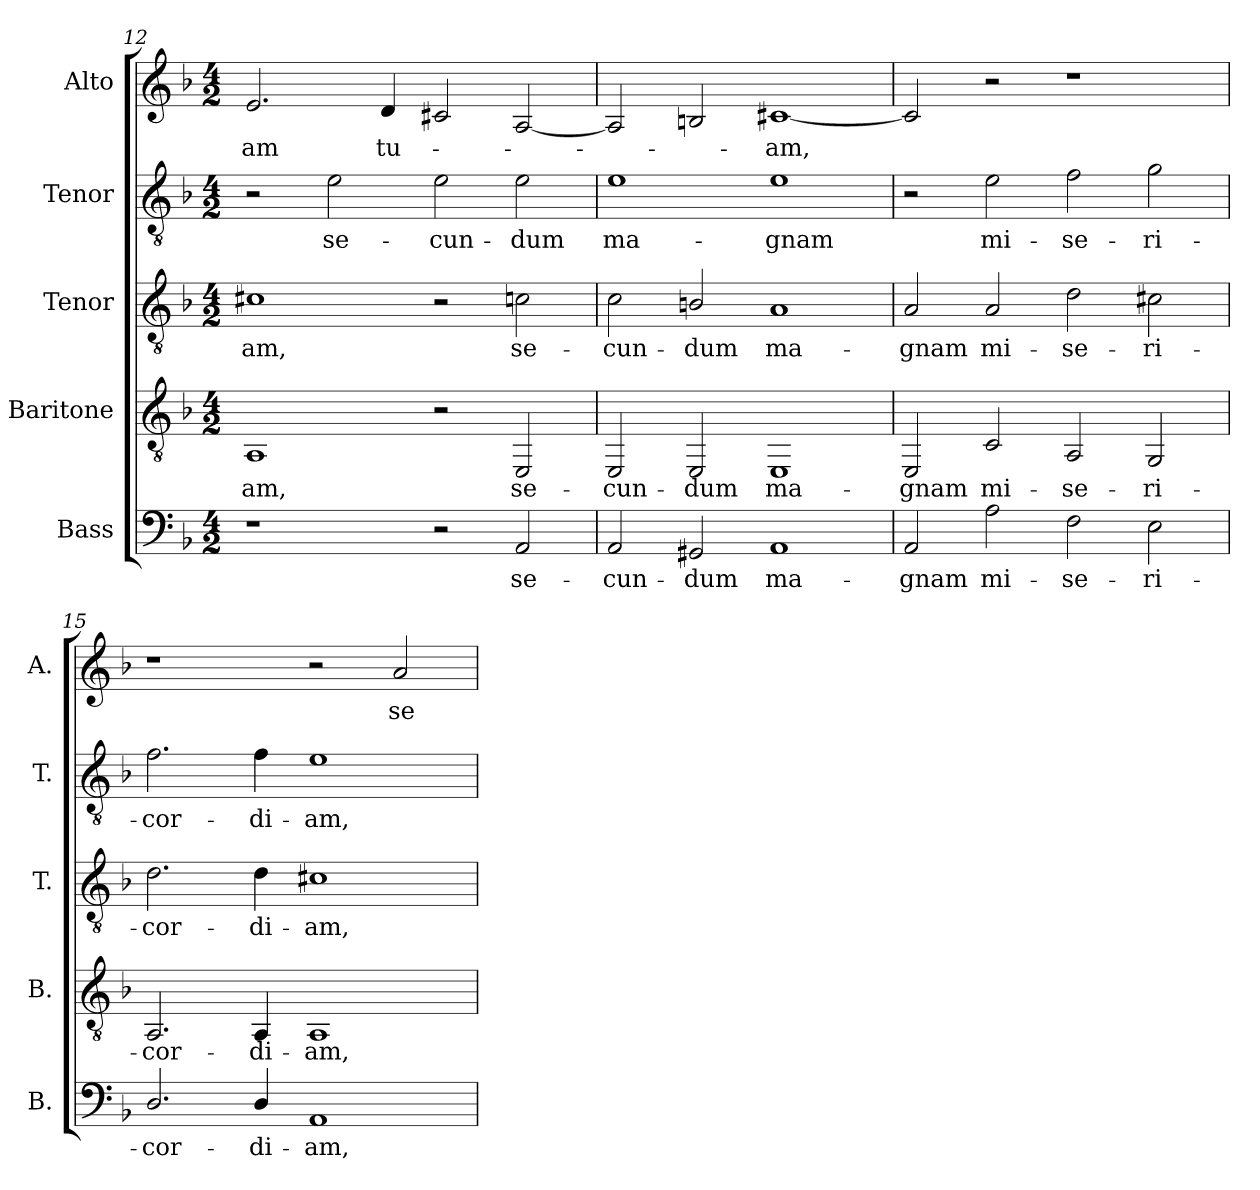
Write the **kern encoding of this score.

**kern	**text	**kern	**text	**kern	**text	**kern	**text	**kern	**text
*part5	*part5	*part4	*part4	*part3	*part3	*part2	*part2	*part1	*part1
*staff5	*staff5	*staff4	*staff4	*staff3	*staff3	*staff2	*staff2	*staff1	*staff1
*I"Bass	*	*I"Baritone	*	*I"Tenor	*	*I"Tenor	*	*I"Alto	*
*I'B.	*	*I'B.	*	*I'T.	*	*I'T.	*	*I'A.	*
!!LO:LB:g=z
*clefF4	*	*clefGv2	*	*clefGv2	*	*clefGv2	*	*clefG2	*
*	*	*	*	*ITrd7c12	*	*ITrd7c12	*	*	*
*k[b-]	*	*k[b-]	*	*k[b-]	*	*k[b-]	*	*k[b-]	*
*F:	*	*F:	*	*F:	*	*F:	*	*F:	*
*M4/2	*	*M4/2	*	*M4/2	*	*M4/2	*	*M4/2	*
=12	=12	=12	=12	=12	=12	=12	=12	=12	=12
!	!	!	!LO:LY:b:color=#000000	!	!	!	!	!	!
!	!	!	!	!	!LO:LY:b:color=#000000	!	!	!	!
!	!	!	!	!	!	!	!	!	!LO:LY:b:color=#000000
1r	.	1AAi	-am,	1C#Xi	-am,	2r	.	2.ei/	-am
!	!	!	!	!	!	!	!LO:LY:b:color=#000000	!	!
.	.	.	.	.	.	2Ei\	se-	.	.
!	!	!	!	!	!	!	!	!	!LO:LY:b:color=#000000
.	.	.	.	.	.	.	.	4di/	tu-
!	!	!	!	!	!	!	!LO:LY:b:color=#000000	!	!
2r	.	2r	.	2r	.	2Ei\	-cun-	2c#Xi/	.
!	!LO:LY:b:color=#000000	!	!	!	!	!	!	!	!
!	!	!	!LO:LY:b:color=#000000	!	!	!	!	!	!
!	!	!	!	!	!LO:LY:b:color=#000000	!	!	!	!
!	!	!	!	!	!	!	!LO:LY:b:color=#000000	!	!
2AAi/	se-	2EEi/	se-	2Cni\	se-	2Ei\	-dum	[2Ai/	.
=13	=13	=13	=13	=13	=13	=13	=13	=13	=13
!	!LO:LY:b:color=#000000	!	!	!	!	!	!	!	!
!	!	!	!LO:LY:b:color=#000000	!	!	!	!	!	!
!	!	!	!	!	!LO:LY:b:color=#000000	!	!	!	!
!	!	!	!	!	!	!	!LO:LY:b:color=#000000	!	!
2AAi/	-cun-	2EEi/	-cun-	2Ci\	-cun-	1Ei	ma-	2Ai/]	.
!	!LO:LY:b:color=#000000	!	!	!	!	!	!	!	!
!	!	!	!LO:LY:b:color=#000000	!	!	!	!	!	!
!	!	!	!	!	!LO:LY:b:color=#000000	!	!	!	!
2GG#Xi/	-dum	2EEi/	-dum	2BBni/	-dum	.	.	2Bni/	.
!	!LO:LY:b:color=#000000	!	!	!	!	!	!	!	!
!	!	!	!LO:LY:b:color=#000000	!	!	!	!	!	!
!	!	!	!	!	!LO:LY:b:color=#000000	!	!	!	!
!	!	!	!	!	!	!	!LO:LY:b:color=#000000	!	!
!	!	!	!	!	!	!	!	!	!LO:LY:b:color=#000000
1AAi	ma-	1EEi	ma-	1AAi	ma-	1Ei	-gnam	[1c#Xi	-am,
=14	=14	=14	=14	=14	=14	=14	=14	=14	=14
!	!LO:LY:b:color=#000000	!	!	!	!	!	!	!	!
!	!	!	!LO:LY:b:color=#000000	!	!	!	!	!	!
!	!	!	!	!	!LO:LY:b:color=#000000	!	!	!	!
2AAi/	-gnam	2EEi/	-gnam	2AAi/	-gnam	2r	.	2c#i/]	.
!	!LO:LY:b:color=#000000	!	!	!	!	!	!	!	!
!	!	!	!LO:LY:b:color=#000000	!	!	!	!	!	!
!	!	!	!	!	!LO:LY:b:color=#000000	!	!	!	!
!	!	!	!	!	!	!	!LO:LY:b:color=#000000	!	!
2Ai\	mi-	2Ci/	mi-	2AAi/	mi-	2Ei\	mi-	2r	.
!	!LO:LY:b:color=#000000	!	!	!	!	!	!	!	!
!	!	!	!LO:LY:b:color=#000000	!	!	!	!	!	!
!	!	!	!	!	!LO:LY:b:color=#000000	!	!	!	!
!	!	!	!	!	!	!	!LO:LY:b:color=#000000	!	!
2Fi\	-se-	2AAi/	-se-	2Di\	-se-	2Fi\	-se-	1r	.
!	!LO:LY:b:color=#000000	!	!	!	!	!	!	!	!
!	!	!	!LO:LY:b:color=#000000	!	!	!	!	!	!
!	!	!	!	!	!LO:LY:b:color=#000000	!	!	!	!
!	!	!	!	!	!	!	!LO:LY:b:color=#000000	!	!
2Ei\	-ri-	2GGi/	-ri-	2C#Xi\	-ri-	2Gi\	-ri-	.	.
=15	=15	=15	=15	=15	=15	=15	=15	=15	=15
!	!LO:LY:b:color=#000000	!	!	!	!	!	!	!	!
!	!	!	!LO:LY:b:color=#000000	!	!	!	!	!	!
!	!	!	!	!	!LO:LY:b:color=#000000	!	!	!	!
!	!	!	!	!	!	!	!LO:LY:b:color=#000000	!	!
2.Di/	-cor-	2.AAi/	-cor-	2.Di\	-cor-	2.Fi\	-cor-	1r	.
!	!LO:LY:b:color=#000000	!	!	!	!	!	!	!	!
!	!	!	!LO:LY:b:color=#000000	!	!	!	!	!	!
!	!	!	!	!	!LO:LY:b:color=#000000	!	!	!	!
!	!	!	!	!	!	!	!LO:LY:b:color=#000000	!	!
4Di/	-di-	4AAi/	-di-	4Di\	-di-	4Fi\	-di-	.	.
!	!LO:LY:b:color=#000000	!	!	!	!	!	!	!	!
!	!	!	!LO:LY:b:color=#000000	!	!	!	!	!	!
!	!	!	!	!	!LO:LY:b:color=#000000	!	!	!	!
!	!	!	!	!	!	!	!LO:LY:b:color=#000000	!	!
1AAi	-am,	1AAi	-am,	1C#Xi	-am,	1Ei	-am,	2r	.
!	!	!	!	!	!	!	!	!	!LO:LY:b:color=#000000
.	.	.	.	.	.	.	.	2ai/	se-
=	=	=	=	=	=	=	=	=	=
*-	*-	*-	*-	*-	*-	*-	*-	*-	*-
